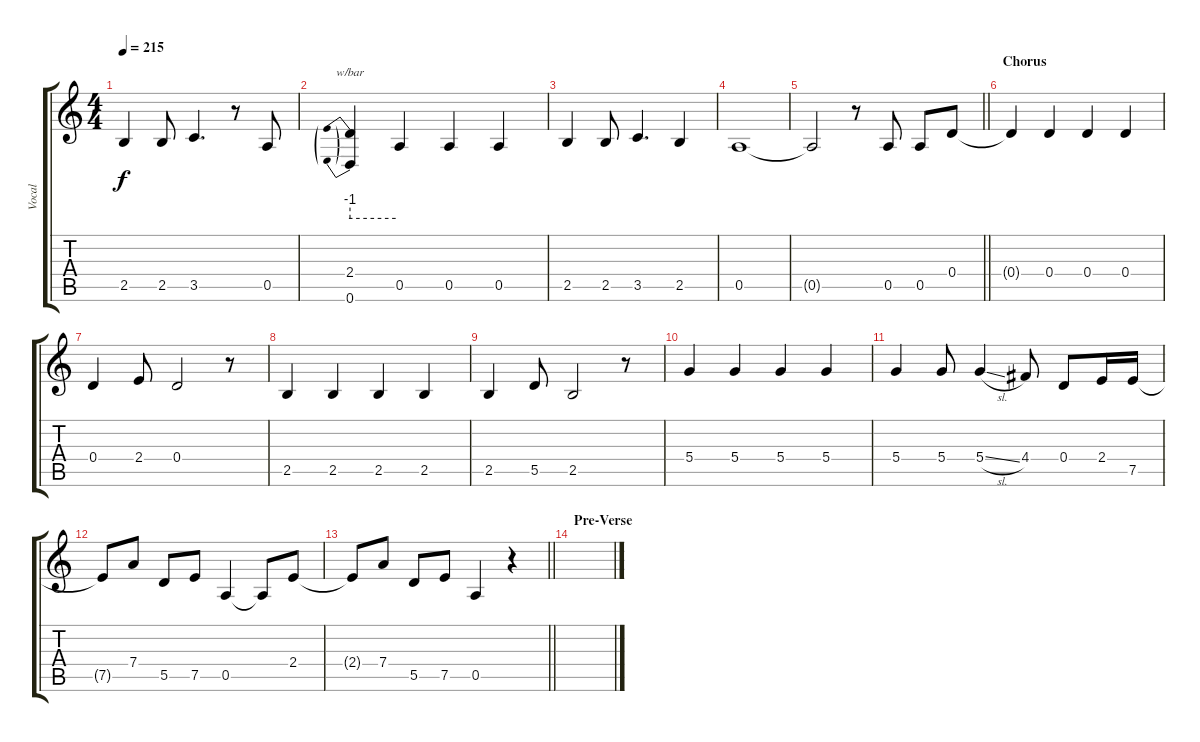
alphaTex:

\track ("Vocal" "Vocal") {instrument overdrivenguitar}
\staff {score tabs}
\tuning (E4 B3 G3 D3 A2 E2) {hide}
\ts (4 4)
\tempo 215
\clef g2
\ks c
2.5.4{dy f} 2.5.8 3.5.4{d} r.8 0.5.8 |
(2.4 0.6).4{tbe (predive default 0 -4 60 -4)} 0.5.4 0.5.4 0.5.4 |
2.5.4 2.5.8 3.5.4{d} 2.5.4 |
0.5.1 |
\barLineRight lightlight
0.5{t}.2 r.8 0.5.8 0.5.8 0.4.8 |
\section ("" "Chorus")
0.4{t}.4 0.4.4 0.4.4 0.4.4 |
0.4.4 2.4.8 0.4.2 r.8 |
2.5.4 2.5.4 2.5.4 2.5.4 |
2.5.4 5.5.8 2.5.2 r.8 |
5.4.4 5.4.4 5.4.4 5.4.4 |
5.4.4 5.4.8 5.4{sl}.4 4.4.8 0.4.8 2.4.16 7.5.16 |
7.5{t}.8 7.4.8 5.5.8 7.5.8 0.5.4 0.5{t}.8 2.4.8 |
\barLineRight lightlight
2.4{t}.8 7.4.8 5.5.8 7.5.8 0.5.4 r.4 |
\section ("" "Pre-Verse")
